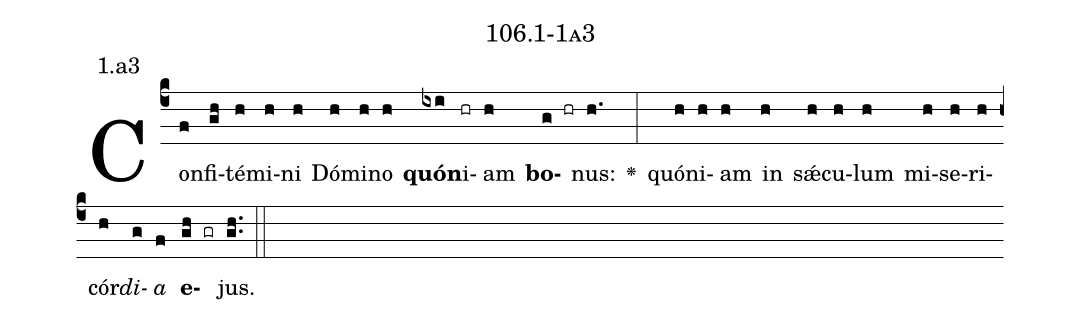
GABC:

name: 106.1-1a3;
annotation: 1.a3;
%%
(c4)Con(f)fi(gh)té(h)mi(h)ni(h) Dó(h)mi(h)no(h) <b>quón</b>(ixi)i(hr)am(h) <b>bo</b>(g hr)nus:(h.) <v>\greheightstar</v>(:) quón(h)i(h)am(h) in(h) sǽ(h)cu(h)lum(h) mi(h)se(h)ri(h)cór(h)<i>di</i>(g)<i>a</i>(f) <b>e</b>(gh gr)jus.(gh..) (::)


%E(h) u(h) o(g) u(f) a(gh) e.(gh..) (::)
